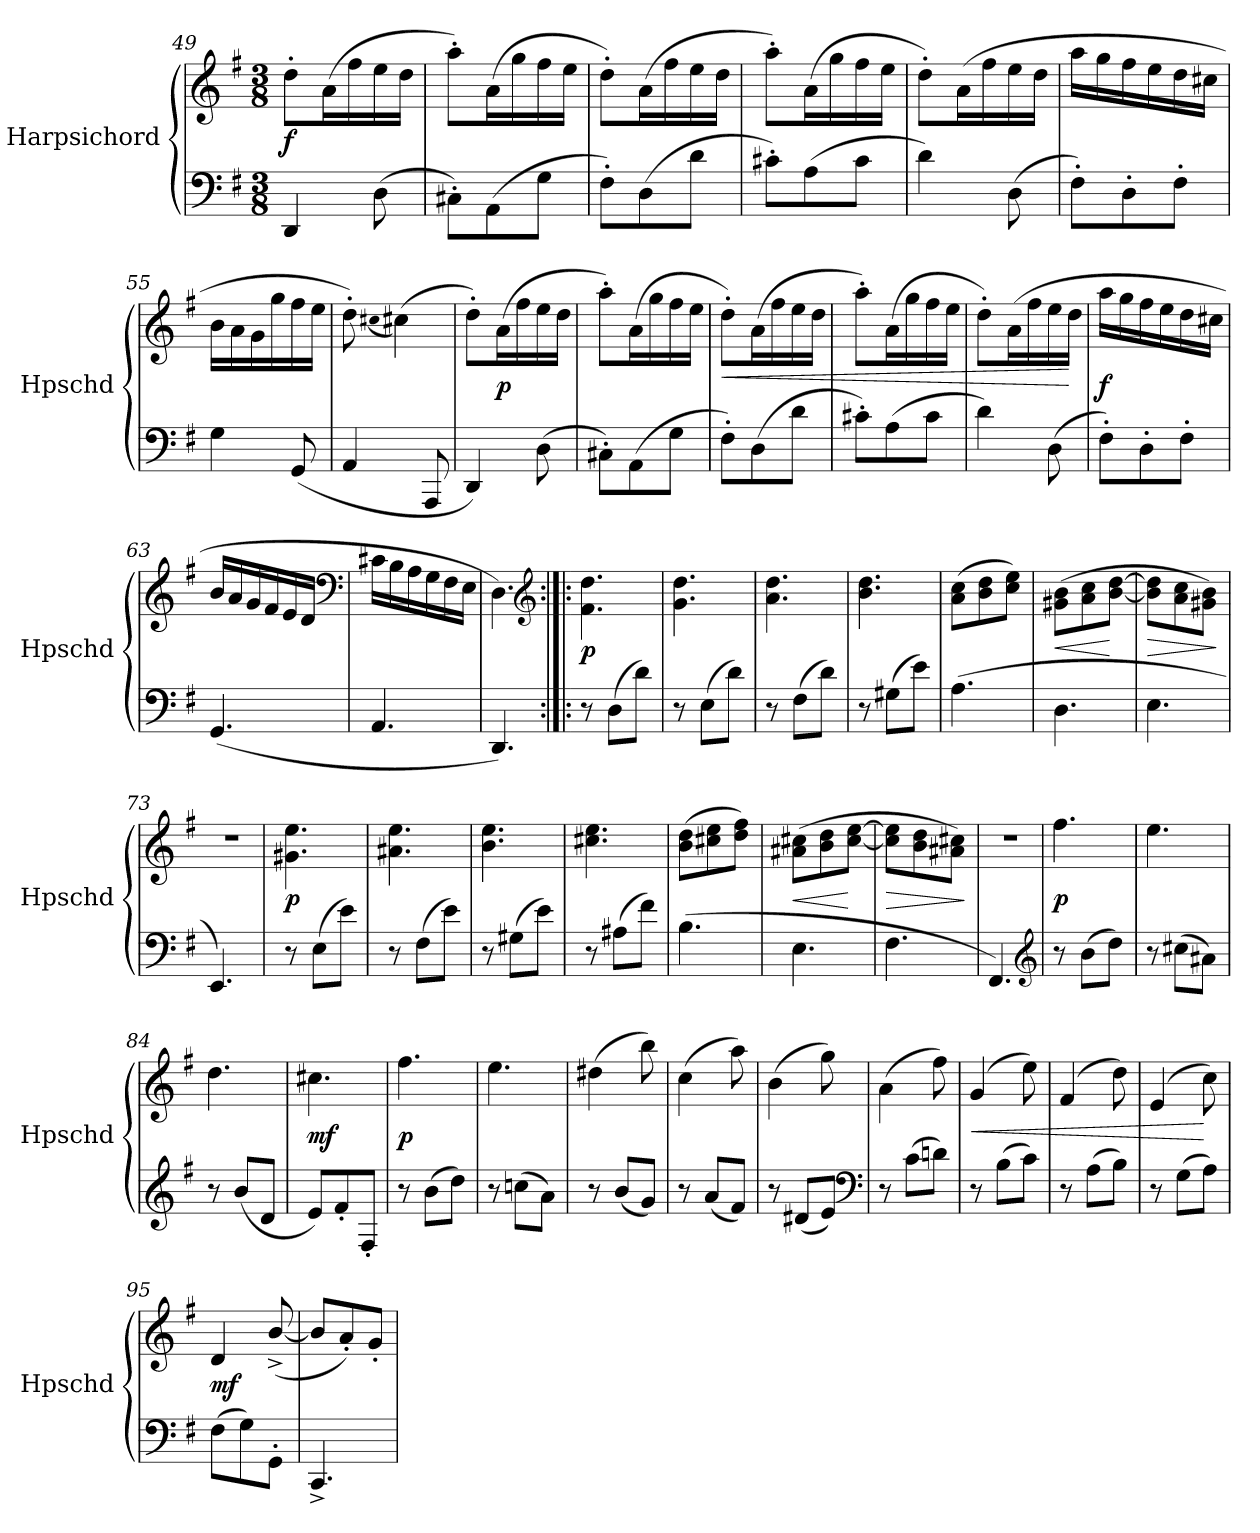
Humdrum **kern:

**kern	**kern	**dynam
*part1	*part1	*part1
*staff2	*staff1	*staff1/2
*I"Harpsichord	*	*
*I'Hpschd	*	*
*clefF4	*clefG2	*
*k[f#]	*k[f#]	*
*G:	*G:	*
*M3/8	*M3/8	*
=49	=49	=49
4DD/	8dd'\L	f
.	(16a\L	.
.	16ff#\	.
(8D\	16ee\	.
.	16dd\JJ	.
=50	=50	=50
8C#X'\L)	8aa'\L)	.
(8AA\	(16a\L	.
.	16gg\	.
8G\J	16ff#\	.
.	16ee\JJ	.
=51	=51	=51
8F#'\L)	8dd'\L)	.
(8D\	(16a\L	.
.	16ff#\	.
8d\J	16ee\	.
.	16dd\JJ	.
=52	=52	=52
8c#X'\L)	8aa'\L)	.
(8A\	(16a\L	.
.	16gg\	.
8c#\J	16ff#\	.
.	16ee\JJ	.
=53	=53	=53
4d\)	8dd'\L)	.
.	(16a\L	.
.	16ff#\	.
(8D\	16ee\	.
.	16dd\JJ	.
=54	=54	=54
8F#'\L)	16aa\LL	.
.	16gg\	.
8D'\	16ff#\	.
.	16ee\	.
8F#'\J	16dd\	.
.	16cc#X\JJ	.
=55	=55	=55
4G\	16b\LL	.
.	16a\	.
.	16g\	.
.	16gg\	.
(8GG/	16ff#\	.
.	16ee\JJ	.
=56	=56	=56
4AA/	8dd'\)	.
.	(qcc#X	.
.	(4cc#X\)	.
8AAA/	.	.
=57	=57	=57
4DD/)	8dd'\L)	.
.	(16a\L	p
.	16ff#\	.
(8D\	16ee\	.
.	16dd\JJ	.
=58	=58	=58
8C#X'\L)	8aa'\L)	.
(8AA\	(16a\L	.
.	16gg\	.
8G\J	16ff#\	.
.	16ee\JJ	.
=59	=59	=59
8F#'\L)	8dd'\L)	<
(8D\	(16a\L	.
.	16ff#\	.
8d\J	16ee\	.
.	16dd\JJ	.
=60	=60	=60
8c#X'\L)	8aa'\L)	.
(8A\	(16a\L	.
.	16gg\	.
8c#\J	16ff#\	.
.	16ee\JJ	.
=61	=61	=61
4d\)	8dd'\L)	.
.	(16a\L	.
.	16ff#\	.
(8D\	16ee\	.
.	16dd\JJ	[
=62	=62	=62
8F#'\L)	16aa\LL	f
.	16gg\	.
8D'\	16ff#\	.
.	16ee\	.
8F#'\J	16dd\	.
.	16cc#X\JJ	.
=63	=63	=63
(4.GG/	16b/LL	.
.	16a/	.
.	16g/	.
.	16f#/	.
.	16e/	.
.	16d/JJ	.
*	*clefF4	*
=64	=64	=64
4.AA/	16c#X\LL	.
.	16B\	.
.	16A\	.
.	16G\	.
.	16F#\	.
.	16E\JJ	.
=65	=65	=65
4.DD/)	4.D\)	.
*	*clefG2	*
=66:|!|:	=66:|!|:	=66:|!|:
8r	4.f#\ 4.dd\	p
(8D\L	.	.
8d\J)	.	.
=67	=67	=67
8r	4.g\ 4.dd\	.
(8E\L	.	.
8d\J)	.	.
=68	=68	=68
8r	4.a\ 4.dd\	.
(8F#\L	.	.
8d\J)	.	.
=69	=69	=69
8r	4.b\ 4.dd\	.
(8G#X\L	.	.
8e\J)	.	.
=70	=70	=70
(4.A\	(8a\ 8cc\L	.
.	8b\ 8dd\	.
.	8cc\ 8ee\J)	.
=71	=71	=71
4.D\	(8g#X\ 8b\L	<
.	8a\ 8cc\	.
.	[8b\ [8dd\J	[
=72	=72	=72
4.E\	8b]\ 8dd]\L	>
.	8a\ 8cc\	.
.	8g#X\ 8b\J)	.
.	.	]
=73	=73	=73
4.EE/)	4.r	.
=74	=74	=74
8r	4.g#X\ 4.ee\	p
(8E\L	.	.
8e\J)	.	.
=75	=75	=75
8r	4.a#X\ 4.ee\	.
(8F#\L	.	.
8e\J)	.	.
=76	=76	=76
8r	4.b\ 4.ee\	.
(8G#X\L	.	.
8e\J)	.	.
=77	=77	=77
8r	4.cc#X\ 4.ee\	.
(8A#X\L	.	.
8f#\J)	.	.
=78	=78	=78
(4.B\	(8b\ 8dd\L	.
.	8cc#X\ 8ee\	.
.	8dd\ 8ff#\J)	.
=79	=79	=79
4.E\	(8a#X\ 8cc#X\L	<
.	8b\ 8dd\	.
.	[8cc#\ [8ee\J	[
=80	=80	=80
4.F#\	8cc#]\ 8ee]\L	>
.	8b\ 8dd\	.
.	8a#X\ 8cc#X\J)	.
.	.	]
=81	=81	=81
4.FF#/)	4.r	.
*clefG2	*	*
=82	=82	=82
8r	4.ff#\	p
(8b\L	.	.
8dd\J)	.	.
=83	=83	=83
8r	4.ee\	.
(8cc#X\L	.	.
8a#X\J)	.	.
=84	=84	=84
8r	4.dd\	.
(8b/L	.	.
8d/J	.	.
=85	=85	=85
8e/L)	4.cc#X\	mf
8f#'/	.	.
8F#'/J	.	.
=86	=86	=86
8r	4.ff#\	p
(8b\L	.	.
8dd\J)	.	.
=87	=87	=87
8r	4.ee\	.
(8ccn\L	.	.
8a\J)	.	.
=88	=88	=88
8r	(4dd#X\	.
(8b/L	.	.
8g/J)	8bb\)	.
=89	=89	=89
8r	(4cc\	.
(8a/L	.	.
8f#/J)	8aa\)	.
=90	=90	=90
8r	(4b\	.
(8d#X/L	.	.
8e/J)	8gg\)	.
*clefF4	*	*
=91	=91	=91
8r	(4a\	.
(8c\L	.	.
8dn\J)	8ff#\)	.
=92	=92	=92
8r	(4g/	<
(8B\L	.	.
8c\J)	8ee\)	.
=93	=93	=93
8r	(4f#/	.
(8A\L	.	.
8B\J)	8dd\)	.
=94	=94	=94
8r	(4e/	.
(8G\L	.	.
8A\J)	8cc\)	[
=95	=95	=95
(8F#\L	4d/	mf
8G\)	.	.
8GG'\J	([8b^/	.
=96	=96	=96
4.CC^/	8b/L]	.
.	8a'/)	.
.	8g'/J	.
=	=	=
*-	*-	*-
